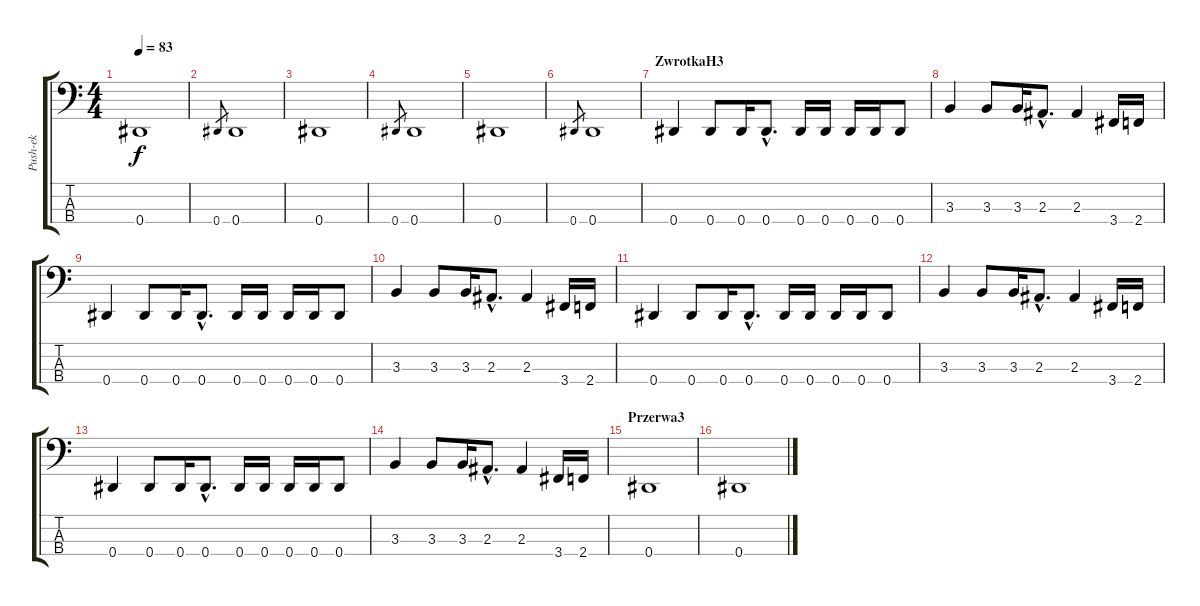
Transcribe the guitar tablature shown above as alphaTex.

\track ("Push-ek" "Push-ek") {instrument electricbasspick}
\staff {score tabs}
\tuning (Gb2 Db2 Ab1 Eb1) {hide}
\ts (4 4)
\tempo 83
\clef f4
\ks c
0.4.1{dy f} |
0.4.8{gr} 0.4.1 |
0.4.1 |
0.4.8{gr} 0.4.1 |
0.4.1 |
0.4.8{gr} 0.4.1 |
\section ("" "ZwrotkaH3")
0.4.4 0.4.8 0.4.16 0.4{hac}.8{d} 0.4.16 0.4.16 0.4.16 0.4.16 0.4.8 |
3.3.4 3.3.8 3.3.16 2.3{hac}.8{d} 2.3.4 3.4.16 2.4.16 |
0.4.4 0.4.8 0.4.16 0.4{hac}.8{d} 0.4.16 0.4.16 0.4.16 0.4.16 0.4.8 |
3.3.4 3.3.8 3.3.16 2.3{hac}.8{d} 2.3.4 3.4.16 2.4.16 |
0.4.4 0.4.8 0.4.16 0.4{hac}.8{d} 0.4.16 0.4.16 0.4.16 0.4.16 0.4.8 |
3.3.4 3.3.8 3.3.16 2.3{hac}.8{d} 2.3.4 3.4.16 2.4.16 |
0.4.4 0.4.8 0.4.16 0.4{hac}.8{d} 0.4.16 0.4.16 0.4.16 0.4.16 0.4.8 |
3.3.4 3.3.8 3.3.16 2.3{hac}.8{d} 2.3.4 3.4.16 2.4.16 |
\section ("" "Przerwa3")
0.4.1 |
0.4.1
